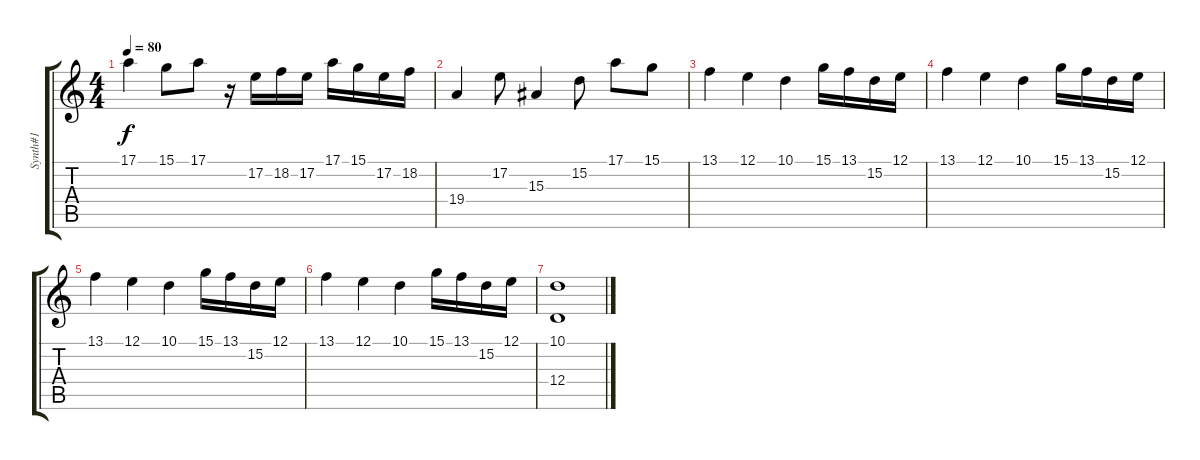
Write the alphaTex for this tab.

\track ("Synth#1" "Synth#1") {instrument stringensemble1}
\staff {score tabs}
\tuning (E4 B3 G3 D3 A2 E2) {hide}
\ts (4 4)
\tempo 80
\clef g2
\ks c
17.1.4{dy f} 15.1.8 17.1.8 r.16 17.2.16 18.2.16 17.2.16 17.1.16 15.1.16 17.2.16 18.2.16 |
19.4.4 17.2.8 15.3.4 15.2.8 17.1.8 15.1.8 |
13.1.4 12.1.4 10.1.4 15.1.16 13.1.16 15.2.16 12.1.16 |
13.1.4 12.1.4 10.1.4 15.1.16 13.1.16 15.2.16 12.1.16 |
13.1.4 12.1.4 10.1.4 15.1.16 13.1.16 15.2.16 12.1.16 |
13.1.4 12.1.4 10.1.4 15.1.16 13.1.16 15.2.16 12.1.16 |
(10.1 12.4).1
